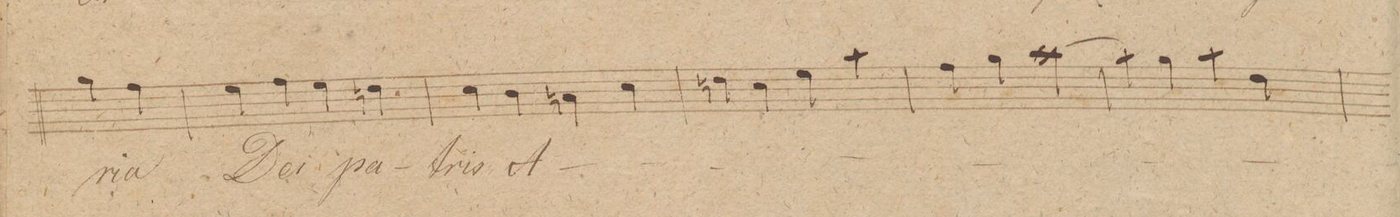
**kern	**text	**dynam
*I"Tenore.	*	*
*clefC4	*	*
*k[f#c#g#]	*	*
*met(c|)	*	*
*M2/2	*	*
4f#\	-ri-	.
4e\	-a	.
=232	=232	=232
4d\	De-	.
4e\	-i	.
4d\	pa-	.
4cn\	-tris	.
=233	=233	=233
4B\	A-	.
4A\	.	.
4Gn\	.	.
4B\	.	.
=234	=234	=234
4cn\	.	.
4B\	.	.
4d\	.	.
4g#\	.	.
=235	=235	=235
4e\	.	.
4f#\	.	.
[>2g#\	.	.
=236	=236	=236
4g#\]	.	.
4f#\	.	.
4g#\	.	.
4c#\	.	.
=237	=237	=237
*-	*-	*-
